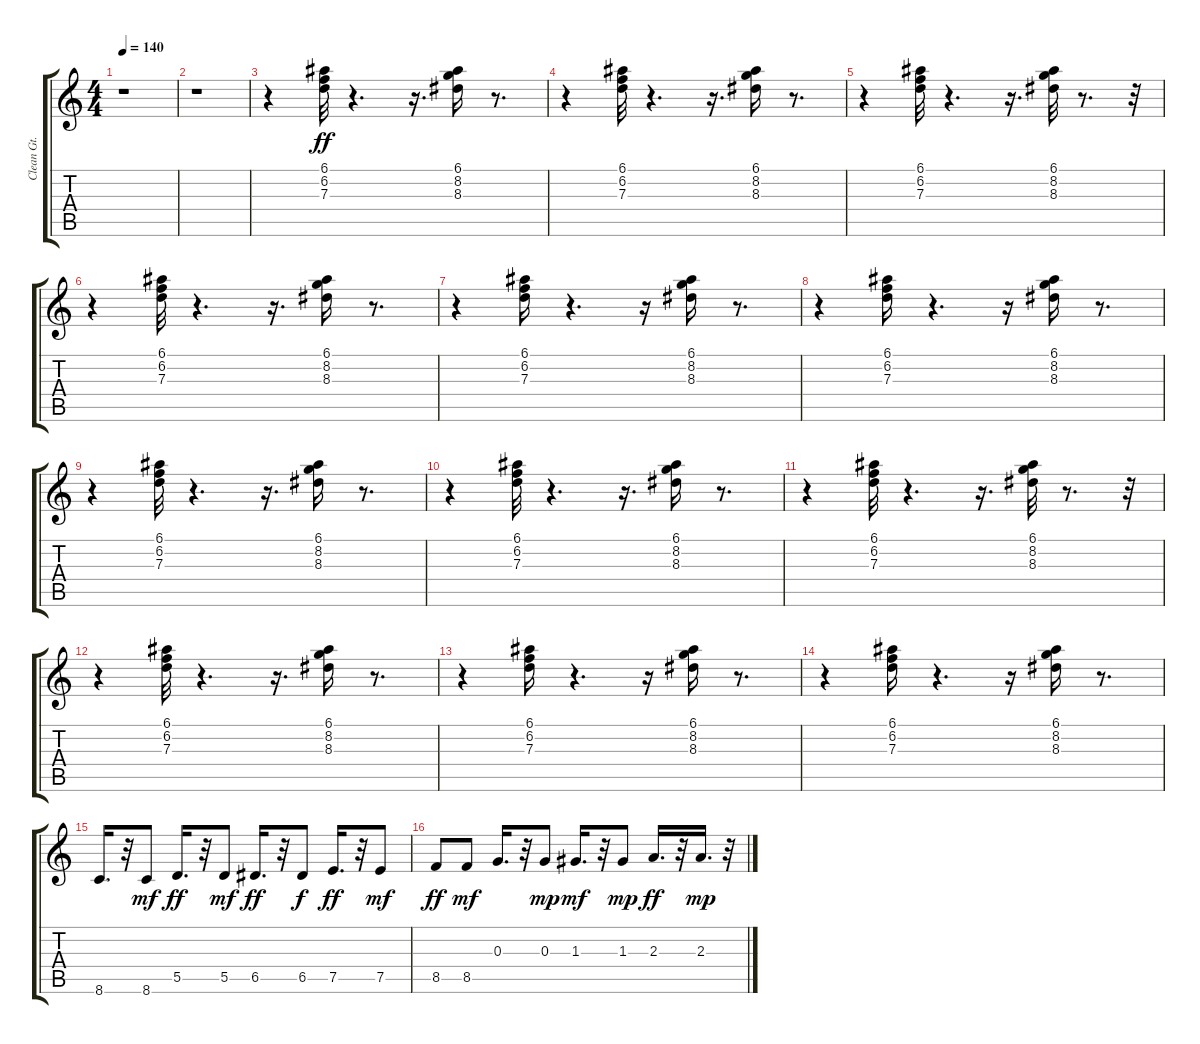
\track ("Clean Gt.           " "Clean Gt. ") {instrument electricguitarclean}
\staff {score tabs}
\tuning (E4 B3 G3 D3 A2 E2) {hide}
\ts (4 4)
\tempo 140
\clef g2
\ks c
r.1{dy mf} |
r.1 |
r.4 (6.1 6.2 7.3).32{dy ff} r.4{d} r.16{d} (6.1 8.2 8.3).16 r.8{d} |
r.4 (6.1 6.2 7.3).32 r.4{d} r.16{d} (6.1 8.2 8.3).16 r.8{d} |
r.4 (6.1 6.2 7.3).32 r.4{d} r.16{d} (6.1 8.2 8.3).32 r.8{d} r.32 |
r.4 (6.1 6.2 7.3).32 r.4{d} r.16{d} (6.1 8.2 8.3).16 r.8{d} |
r.4 (6.1 6.2 7.3).16 r.4{d} r.16 (6.1 8.2 8.3).16 r.8{d} |
r.4 (6.1 6.2 7.3).16 r.4{d} r.16 (6.1 8.2 8.3).16 r.8{d} |
r.4 (6.1 6.2 7.3).32 r.4{d} r.16{d} (6.1 8.2 8.3).16 r.8{d} |
r.4 (6.1 6.2 7.3).32 r.4{d} r.16{d} (6.1 8.2 8.3).16 r.8{d} |
r.4 (6.1 6.2 7.3).32 r.4{d} r.16{d} (6.1 8.2 8.3).32 r.8{d} r.32 |
r.4 (6.1 6.2 7.3).32 r.4{d} r.16{d} (6.1 8.2 8.3).16 r.8{d} |
r.4 (6.1 6.2 7.3).16 r.4{d} r.16 (6.1 8.2 8.3).16 r.8{d} |
r.4 (6.1 6.2 7.3).16 r.4{d} r.16 (6.1 8.2 8.3).16 r.8{d} |
8.6.16{d} r.32 8.6.8{dy mf} 5.5.16{d dy ff} r.32 5.5.8{dy mf} 6.5.16{d dy ff} r.32 6.5.8{dy f} 7.5.16{d dy ff} r.32 7.5.8{dy mf} |
8.5.8{dy ff} 8.5.8{dy mf} 0.3.16{d} r.32 0.3.8{dy mp} 1.3.16{d dy mf} r.32 1.3.8{dy mp} 2.3.16{d dy ff} r.32 2.3.16{d dy mp} r.32
